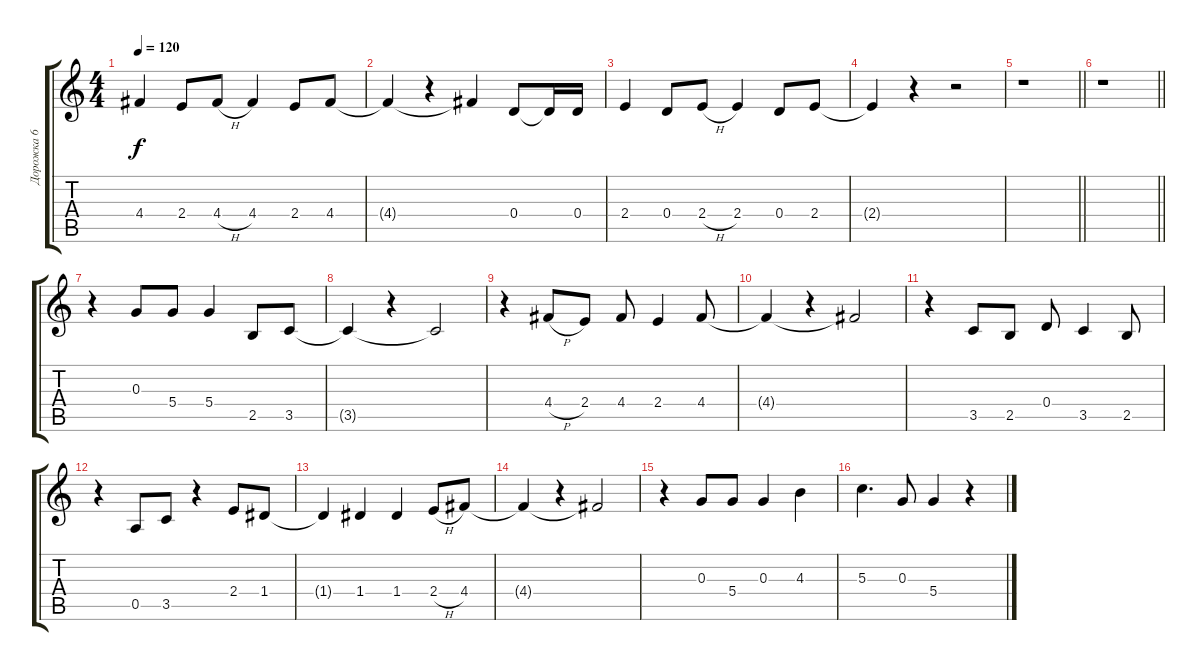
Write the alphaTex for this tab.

\track ("Дорожка 6" "Дорожка 6") {instrument electricguitarjazz}
\staff {score tabs}
\tuning (E4 B3 G3 D3 A2 E2) {hide}
\ts (4 4)
\tempo 120
\clef g2
\ks c
4.4.4{dy f} 2.4.8 4.4{h}.8 4.4.4 2.4.8 4.4.8 |
4.4{t}.4 r.4 4.4{t}.4 0.4.8 0.4{t}.16 0.4.16 |
2.4.4 0.4.8 2.4{h}.8 2.4.4 0.4.8 2.4.8 |
2.4{t}.4 r.4 r.2 |
\barLineRight lightlight
r.1 |
\barLineRight lightlight
r.1 |
r.4 0.3.8 5.4.8 5.4.4 2.5.8 3.5.8 |
3.5{t}.4 r.4 3.5{t}.2 |
r.4 4.4{h}.8 2.4.8 4.4.8 2.4.4 4.4.8 |
4.4{t}.4 r.4 4.4{t}.2 |
r.4 3.5.8 2.5.8 0.4.8 3.5.4 2.5.8 |
r.4 0.5.8 3.5.8 r.4 2.4.8 1.4.8 |
1.4{t}.4 1.4.4 1.4.4 2.4{h}.8 4.4.8 |
4.4{t}.4 r.4 4.4{t}.2 |
r.4 0.3.8 5.4.8 0.3.4 4.3.4 |
5.3.4{d} 0.3.8 5.4.4 r.4
